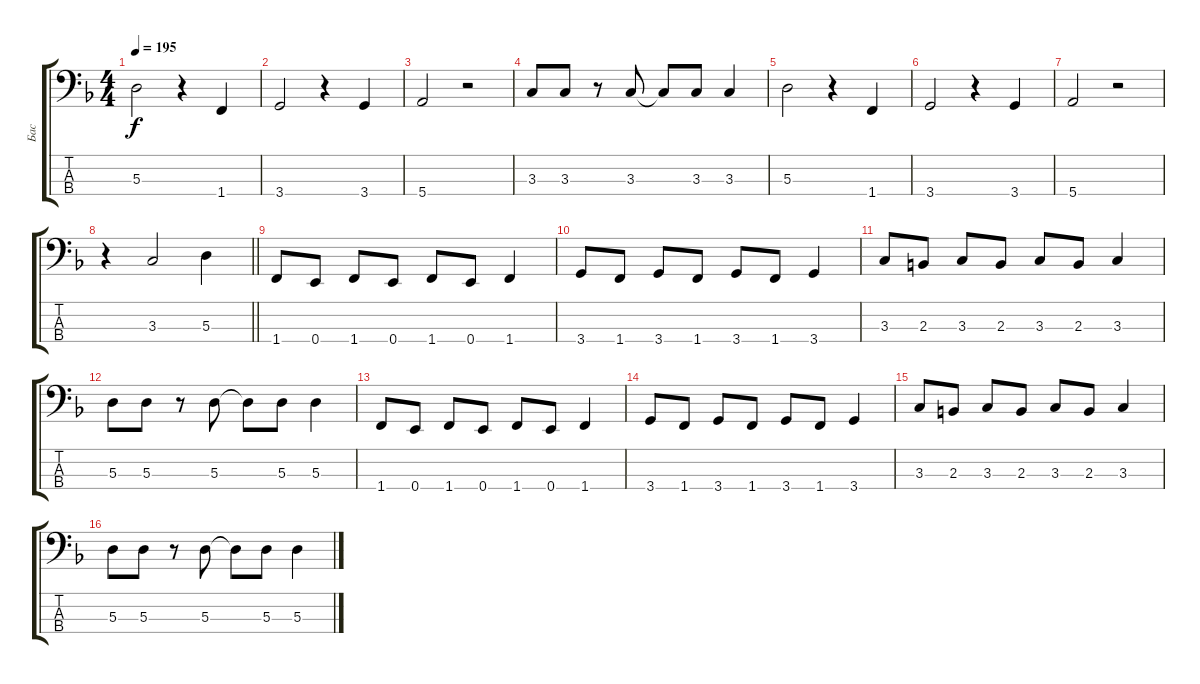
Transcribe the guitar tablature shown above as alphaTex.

\track ("Бас" "Бас") {instrument electricbassfinger}
\staff {score tabs}
\tuning (G2 D2 A1 E1) {hide}
\ts (4 4)
\tempo 195
\clef f4
\ks f
5.3.2{dy f} r.4 1.4.4 |
3.4.2 r.4 3.4.4 |
5.4.2 r.2 |
3.3.8 3.3.8 r.8 3.3.8 3.3{t}.8 3.3.8 3.3.4 |
5.3.2 r.4 1.4.4 |
3.4.2 r.4 3.4.4 |
5.4.2 r.2 |
\barLineRight lightlight
r.4 3.3.2 5.3.4 |
1.4.8 0.4.8 1.4.8 0.4.8 1.4.8 0.4.8 1.4.4 |
3.4.8 1.4.8 3.4.8 1.4.8 3.4.8 1.4.8 3.4.4 |
3.3.8 2.3.8 3.3.8 2.3.8 3.3.8 2.3.8 3.3.4 |
5.3.8 5.3.8 r.8 5.3.8 5.3{t}.8 5.3.8 5.3.4 |
1.4.8 0.4.8 1.4.8 0.4.8 1.4.8 0.4.8 1.4.4 |
3.4.8 1.4.8 3.4.8 1.4.8 3.4.8 1.4.8 3.4.4 |
3.3.8 2.3.8 3.3.8 2.3.8 3.3.8 2.3.8 3.3.4 |
5.3.8 5.3.8 r.8 5.3.8 5.3{t}.8 5.3.8 5.3.4
